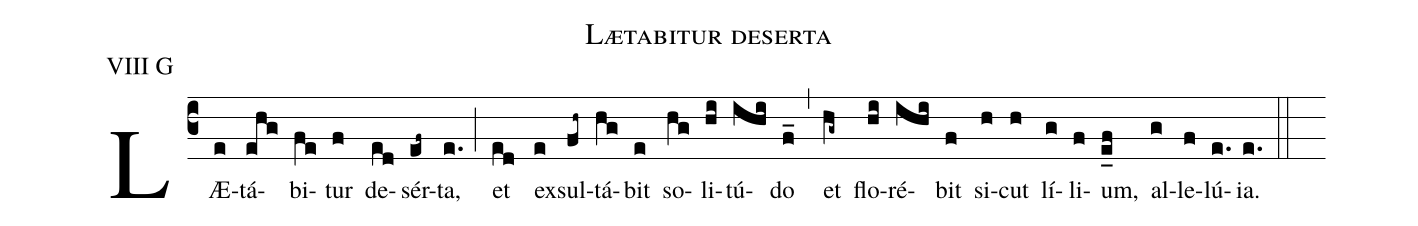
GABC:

name: Lætabitur deserta;
annotation: VIII G;
mode: 8;
%%
(c3)
LÆ(e)tá(ehg)bi(fe)tur(f) de(ed)sér(ef~)ta,(e.) (;)
et(ed) ex(e)sul(fh~)tá(hg)bit(e) so(hg)li(hi)tú(ihi)do(f_) (,)
et(hg~) flo(hi)ré(ihi)bit(f) si(h)cut(h) lí(g)li(f)um,(e_f) al(g)le(f)lú(e.)ia.(e.) (::)
